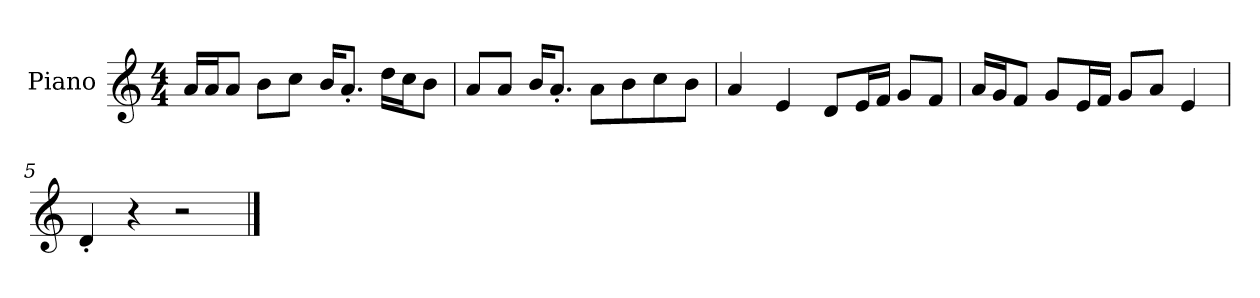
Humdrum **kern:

**kern
*part1
*staff1
*I"Piano
*I'P-no
*clefG2
*k[]
*M4/4
*MM90
=1
16a/LL
16a/J
8a/J
8b\L
8cc\J
16b/KL
8.a'/J
16dd\LL
16cc\J
8b\J
=2
8a/L
8a/J
16b/KL
8.a'/J
8a\L
8b\
8cc\
8b\J
=3
4a/
4e/
8d/L
16e/L
16f/JJ
8g/L
8f/J
=4
16a/LL
16g/J
8f/J
8g/L
16e/L
16f/JJ
8g/L
8a/J
4e/
=5
4d'/
4r
2r
==
*-
